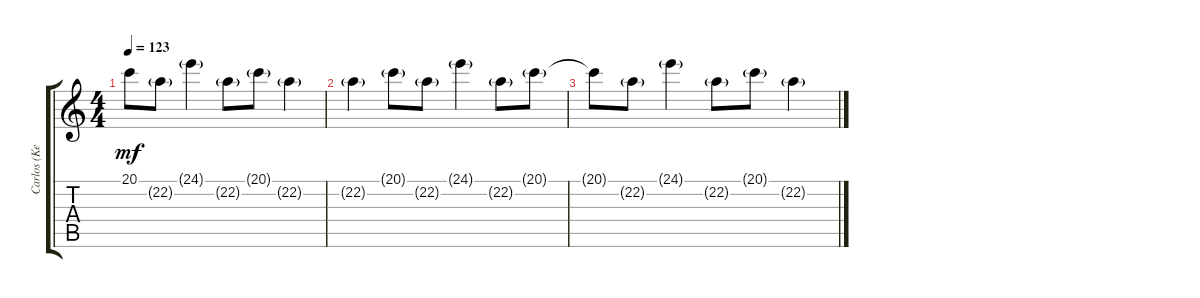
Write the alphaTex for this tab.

\track ("Carlos (Keys)" "Carlos (Ke") {instrument electricpiano1}
\staff {score tabs}
\tuning (E4 B3 G3 D3 A2 E2) {hide}
\ts (4 4)
\tempo 123
\clef g2
\ks c
20.1{t}.8{dy mf} 22.2{g}.8 24.1{g}.4 22.2{g}.8 20.1{g}.8 22.2{g}.4 |
22.2{g}.4 20.1{g}.8 22.2{g}.8 24.1{g}.4 22.2{g}.8 20.1{g}.8 |
20.1{t}.8 22.2{g}.8 24.1{g}.4 22.2{g}.8 20.1{g}.8 22.2{g}.4
